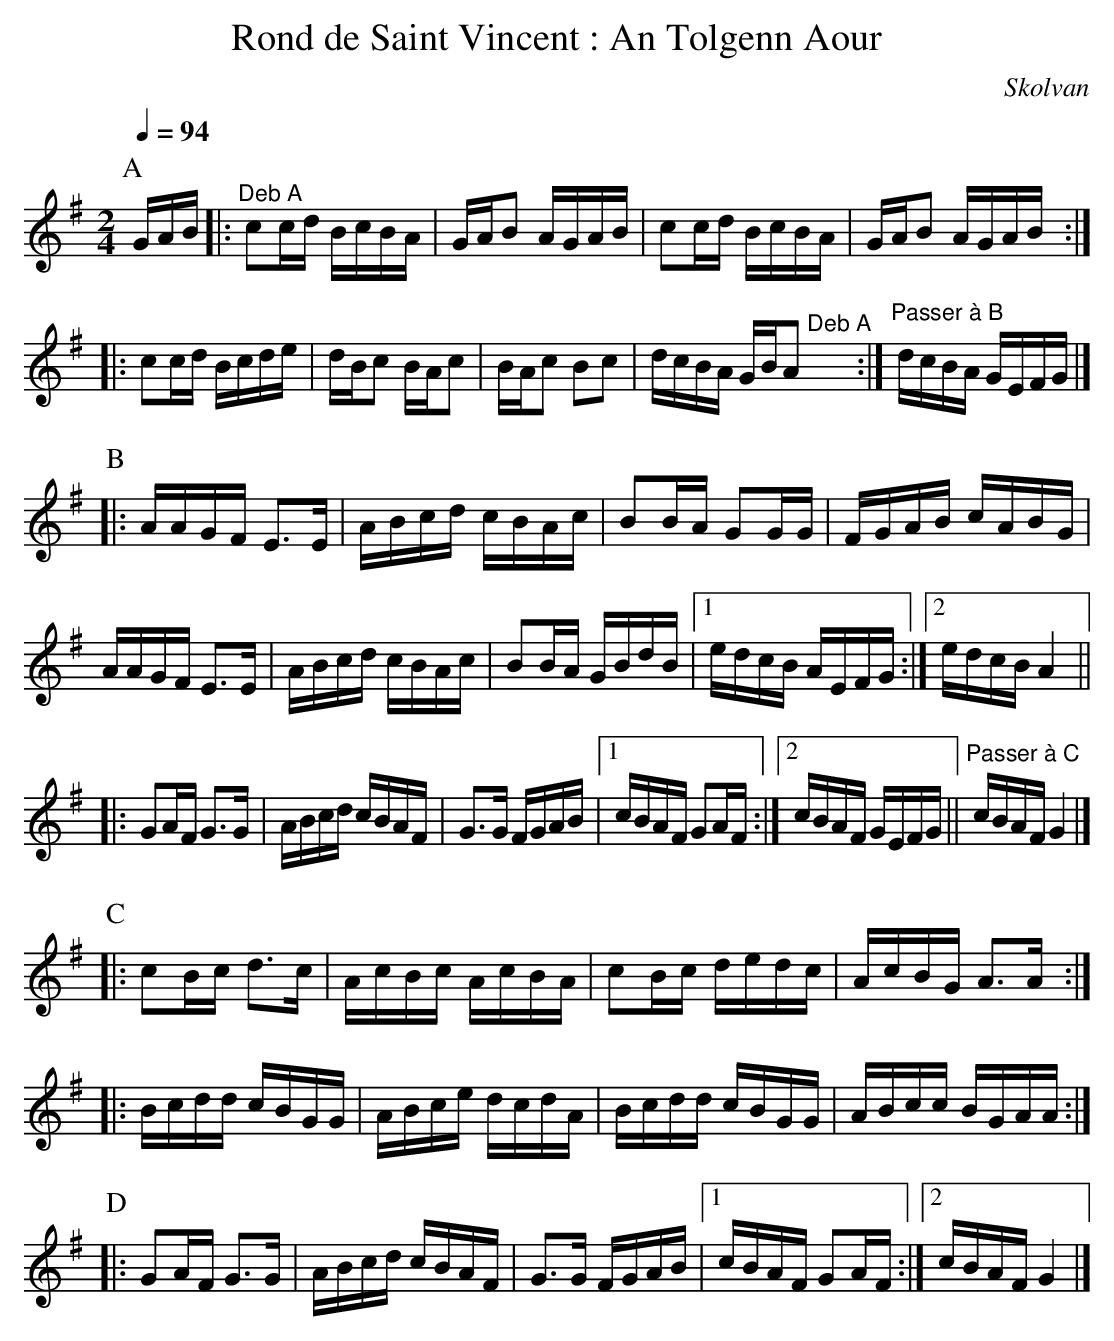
X:1
T:Rond de Saint Vincent : An Tolgenn Aour
C:Skolvan
M:2/4
L:1/16
Q:1/4=94
K:G
P:A
GAB |: "^Deb A" c2cd BcBA | GAB2 AGAB | c2cd BcBA | GAB2 AGAB ::
c2cd Bcde | dBc2 BAc2 | BAc2 B2c2 | dcBA GBA2 "^Deb A"yy :|"^Passer à B" dcBA GEFG |]
%%vskip 1
P:B
|: AAGF E3E | ABcd cBAc | B2BA G2GG | FGAB cABG |
AAGF E3E | ABcd cBAc | B2BA GBdB |1 edcB AEFG :|2 edcB A4 ||
|: G2AF G3G | ABcd cBAF | G3G FGAB |1 cBAF G2AF :|2 cBAF GEFG ||"^Passer à C" cBAF G4 |]
%%vskip 1
P:C
|: c2Bc d3c | AcBc AcBA | c2Bc dedc | AcBG A3A ::
Bcdd cBGG | ABce dcdA | Bcdd cBGG | ABcc BGAA :|
%%vskip 1
P:D
|: G2AF G3G | ABcd cBAF | G3G FGAB |1 cBAF G2AF :|2 cBAF G4 |]
